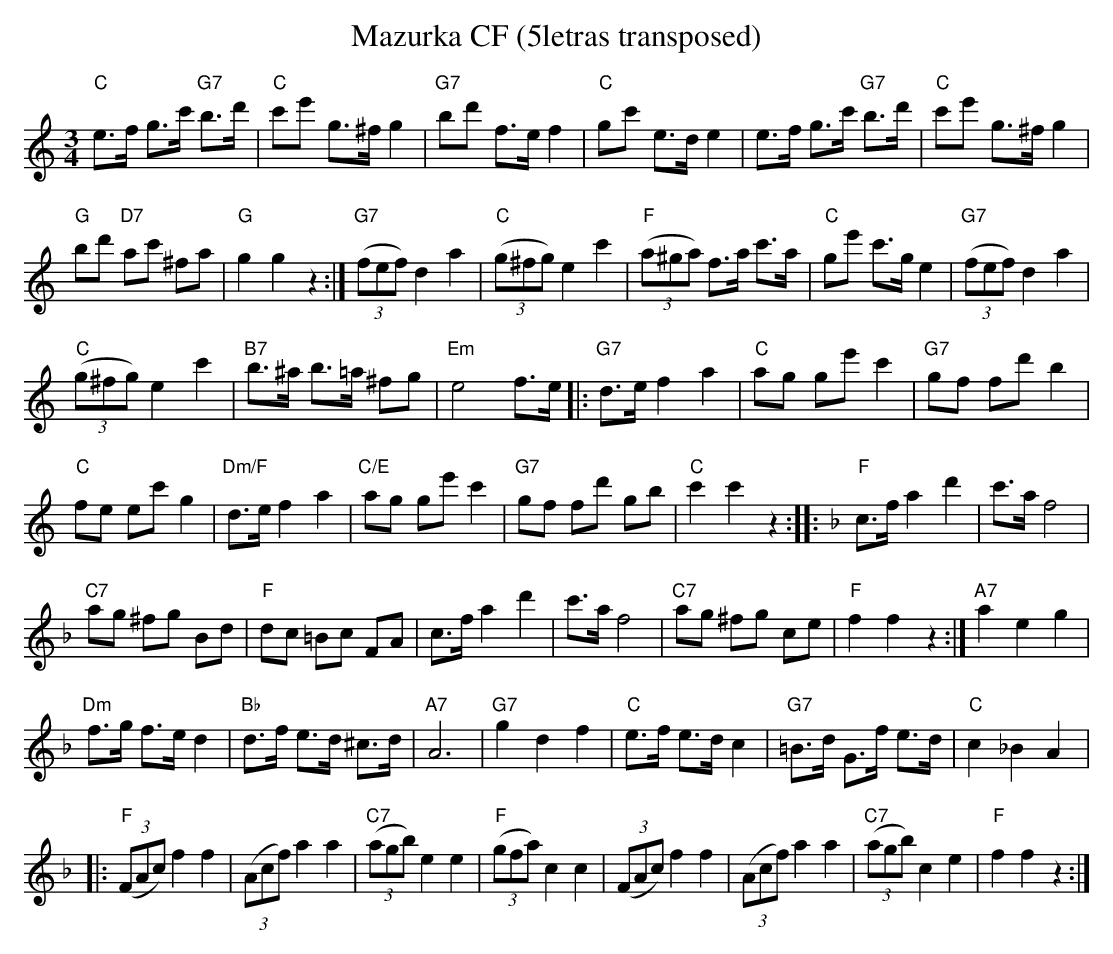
X:1
T: Mazurka CF (5letras transposed)
M:3/4
L:1/8
K:C transpose=3 %%MIDI gchordon
"C"e>f g>c' "G7"b>d' | "C"c'e' g>^fg2 | "G7"bd' f>ef2 |  "C"gc' e>de2  | e>f g>c' "G7"b>d' | "C"c'e' g>^fg2 |
"G"bd' "D7"ac' ^fa | "G"g2g2z2 :| ("G7"(3fef)d2a2 | ("C"(3g^fg)e2c'2 | ("F"(3a^ga) f>a c'>a | "C"ge' c'>ge2 | ("G7"(3fef) d2a2 |
("C"(3g^fg)e2c'2 | "B7"b>^a b>=a ^fg | "Em"e4f>e |: "G7"d>ef2a2 | "C"ag ge'c'2 | "G7"gf fd'b2 |
"C"fe ec'g2 | "Dm/F"d>ef2a2 | "C/E"ag ge'c'2 | "G7"gf fd' gb | "C"c'2c'2z2 :: [K:F] "F"c>fa2d'2 | c'>af4 |
"C7"ag ^fg Bd | "F"dc =Bc FA | c>fa2d'2 | c'>af4 | "C7"ag ^fg ce | "F"f2f2z2 :| "A7"a2e2g2 |
"Dm"f>g f>ed2 | "Bb"d>f e>d ^c>d | "A7"A6 | "G7"g2d2f2 | "C"e>f e>dc2 | "G7"=B>d G>f e>d | "C"c2_B2A2 |:
("F"(3FAc) f2f2 | ((3Acf)a2a2 | ("C7"(3agb)e2e2 | ("F"(3gfa) c2c2 | ((3FAc) f2f2 | ((3Acf) a2a2 | ("C7"(3agb)c2e2 | "F"f2f2z2 :|
